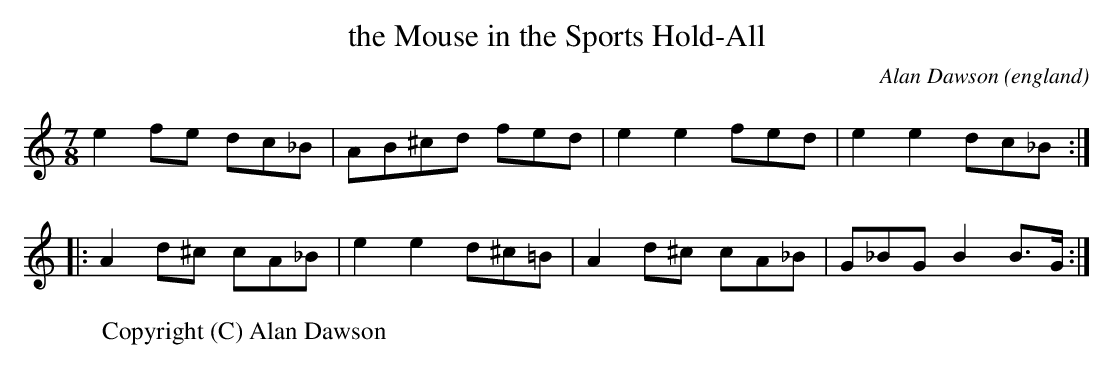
X:1
T:the Mouse in the Sports Hold-All
O:england
M:7/8
C:Alan Dawson
K:C
e2 fe dc_B|AB^cd fed| e2 e2 fed| e2 e2 dc_B:|
|:\
A2 d^c cA_B| e2 e2 d^c=B| A2 d^c cA_B|G_BG B2B>G:|
W:Copyright (C) Alan Dawson
